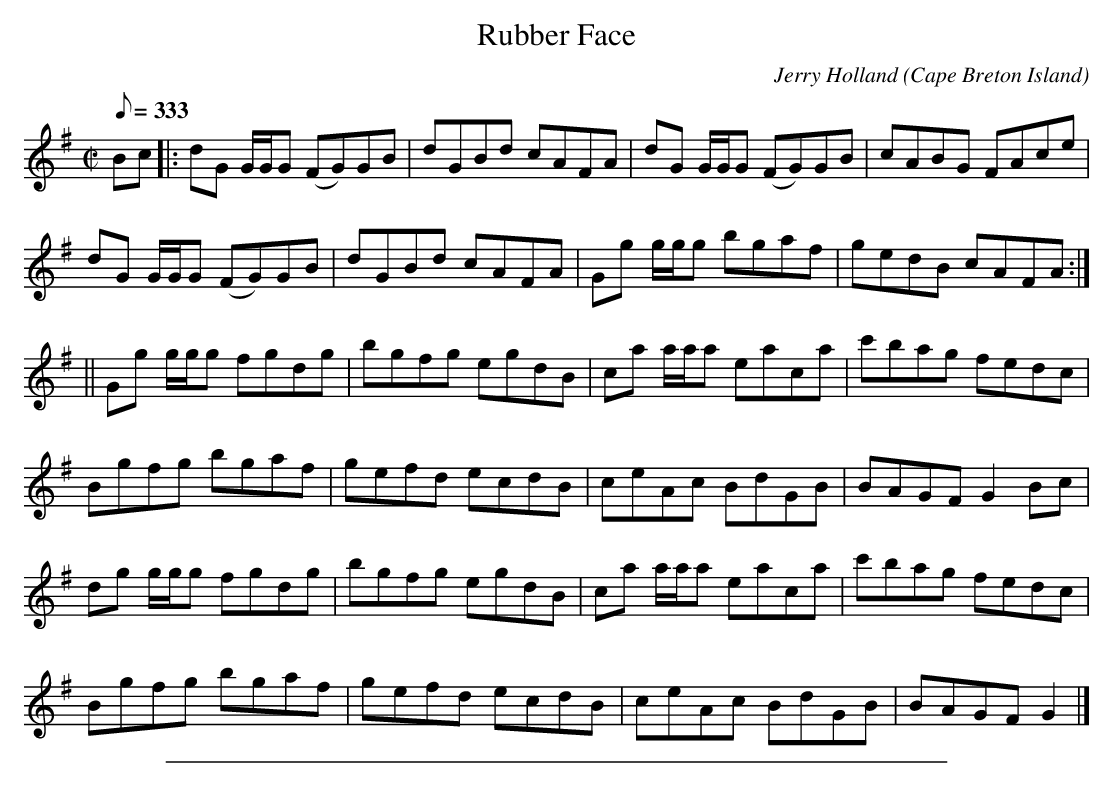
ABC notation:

X:1
T: Rubber Face
C:Jerry Holland
O:Cape Breton Island
L:1/8
Q:333
M:C|
K:G
Bc|:dG G/G/G (FG)GB|dGBd cAFA|dG G/G/G (FG)GB|cABG FAce|
dG G/G/G (FG)GB|dGBd cAFA|Gg g/g/g bgaf|gedB cAFA:|
||Gg g/g/g fgdg|bgfg egdB|ca a/a/a eaca|c'bag fedc|
Bgfg bgaf|gefd ecdB|ceAc BdGB|BAGF G2 Bc|
dg g/g/g fgdg|bgfg egdB|ca a/a/a eaca|c'bag fedc|
Bgfg bgaf|gefd ecdB|ceAc BdGB|BAGF G2|]
